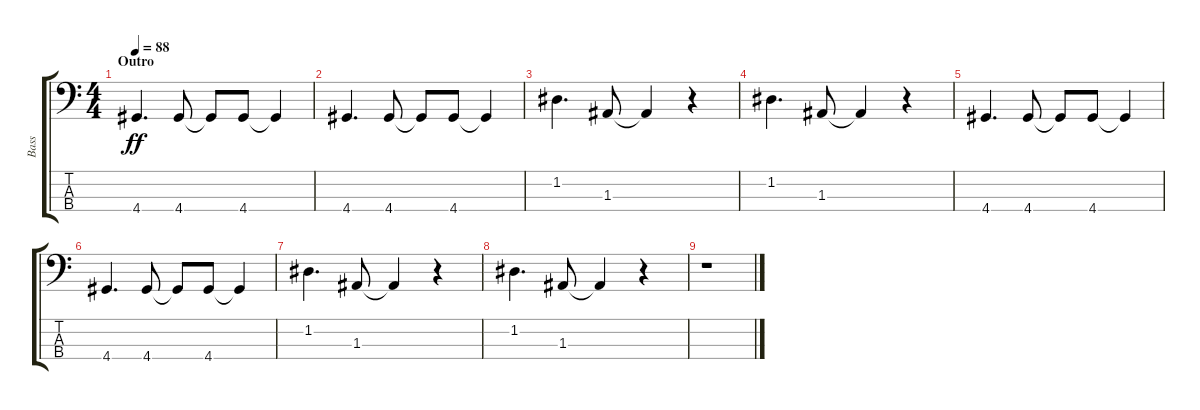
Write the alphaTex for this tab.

\track ("Bass" "Bass") {solo instrument electricbassfinger}
\staff {score tabs}
\tuning (G2 D2 A1 E1) {hide}
\ts (4 4)
\section ("" "Outro")
\tempo 88
\clef f4
\ks aminor
4.4.4{d dy ff} 4.4.8 4.4{t}.8 4.4.8 4.4{t}.4 |
4.4.4{d} 4.4.8 4.4{t}.8 4.4.8 4.4{t}.4 |
1.2.4{d} 1.3.8 1.3{t}.4 r.4 |
1.2.4{d} 1.3.8 1.3{t}.4 r.4 |
4.4.4{d} 4.4.8 4.4{t}.8 4.4.8 4.4{t}.4 |
4.4.4{d} 4.4.8 4.4{t}.8 4.4.8 4.4{t}.4 |
1.2.4{d} 1.3.8 1.3{t}.4 r.4 |
1.2.4{d} 1.3.8 1.3{t}.4 r.4 |
r.1
